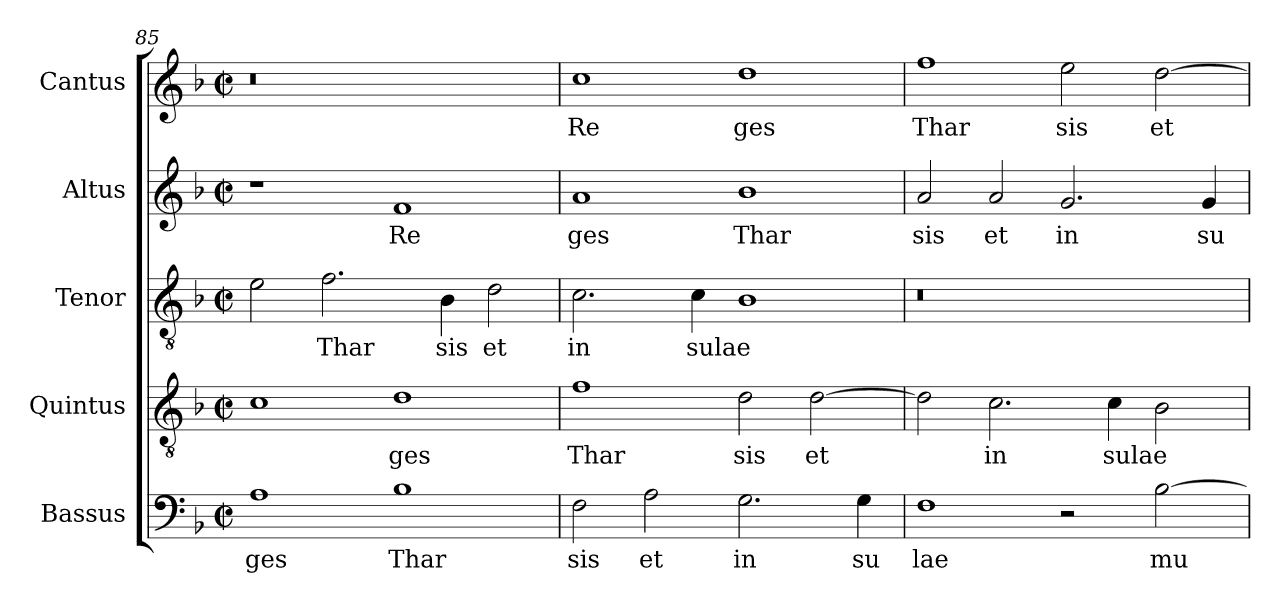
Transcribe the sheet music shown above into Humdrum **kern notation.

**kern	**text	**kern	**text	**kern	**text	**kern	**text	**kern	**text
*part5	*part5	*part4	*part4	*part3	*part3	*part2	*part2	*part1	*part1
*staff5	*staff5	*staff4	*staff4	*staff3	*staff3	*staff2	*staff2	*staff1	*staff1
*I"Bassus	*	*I"Quintus	*	*I"Tenor	*	*I"Altus	*	*I"Cantus	*
*clefF4	*	*clefGv2	*	*clefGv2	*	*clefG2	*	*clefG2	*
*k[b-]	*	*k[b-]	*	*k[b-]	*	*k[b-]	*	*k[b-]	*
*F:	*	*F:	*	*F:	*	*F:	*	*F:	*
*M2/2	*	*M2/2	*	*M2/2	*	*M2/2	*	*M2/2	*
*met(c|)	*	*met(c|)	*	*met(c|)	*	*met(c|)	*	*met(c|)	*
=85	=85	=85	=85	=85	=85	=85	=85	=85	=85
!	!LO:LY:b:cj	!	!	!	!	!	!	!	!
1A	ges	1c	.	2e\	.	1r	.	0r	.
!	!	!	!	!	!LO:LY:b:cj	!	!	!	!
.	.	.	.	2.f\	Thar	.	.	.	.
!	!LO:LY:b:cj	!	!LO:LY:b:cj	!	!	!	!LO:LY:b:cj	!	!
1B-	Thar	1d	ges	.	.	1f	Re	.	.
!	!	!	!	!	!LO:LY:b:cj	!	!	!	!
.	.	.	.	4B-\	sis	.	.	.	.
!	!	!	!	!	!LO:LY:b:cj	!	!	!	!
.	.	.	.	2d\	et	.	.	.	.
=86	=86	=86	=86	=86	=86	=86	=86	=86	=86
!	!LO:LY:b:cj	!	!LO:LY:b:cj	!	!LO:LY:b:cj	!	!LO:LY:b:cj	!	!LO:LY:b:cj
2F\	sis	1f	Thar	2.c\	in	1a	ges	1cc	Re
!	!LO:LY:b:cj	!	!	!	!	!	!	!	!
2A\	et	.	.	.	.	.	.	.	.
!	!	!	!	!	!LO:LY:b	!	!	!	!
.	.	.	.	4c\	sulae	.	.	.	.
!	!LO:LY:b:cj	!	!LO:LY:b:cj	!	!	!	!LO:LY:b:cj	!	!LO:LY:b:cj
2.G\	in	2d\	sis	1B-	.	1b-	Thar	1dd	ges
!	!	!	!LO:LY:b:cj	!	!	!	!	!	!
.	.	[>2d\	et	.	.	.	.	.	.
!	!LO:LY:b:cj	!	!	!	!	!	!	!	!
4G\	su	.	.	.	.	.	.	.	.
=87	=87	=87	=87	=87	=87	=87	=87	=87	=87
!	!LO:LY:b:cj	!	!	!	!	!	!LO:LY:b:cj	!	!LO:LY:b:cj
1F	lae	2d\]	.	0r	.	2a/	sis	1ff	Thar
!	!	!	!LO:LY:b:cj	!	!	!	!LO:LY:b:cj	!	!
.	.	2.c\	in	.	.	2a/	et	.	.
!	!	!	!	!	!	!	!LO:LY:b:cj	!	!LO:LY:b:cj
2r	.	.	.	.	.	2.g/	in	2ee\	sis
!	!	!	!LO:LY:b	!	!	!	!	!	!
.	.	4c\	sulae	.	.	.	.	.	.
!	!LO:LY:b	!	!	!	!	!	!	!	!LO:LY:b:cj
[>2B-\	mu	2B-\	.	.	.	.	.	[>2dd\	et
!	!	!	!	!	!	!	!LO:LY:b:cj	!	!
.	.	.	.	.	.	4g/	su	.	.
=	=	=	=	=	=	=	=	=	=
*-	*-	*-	*-	*-	*-	*-	*-	*-	*-
